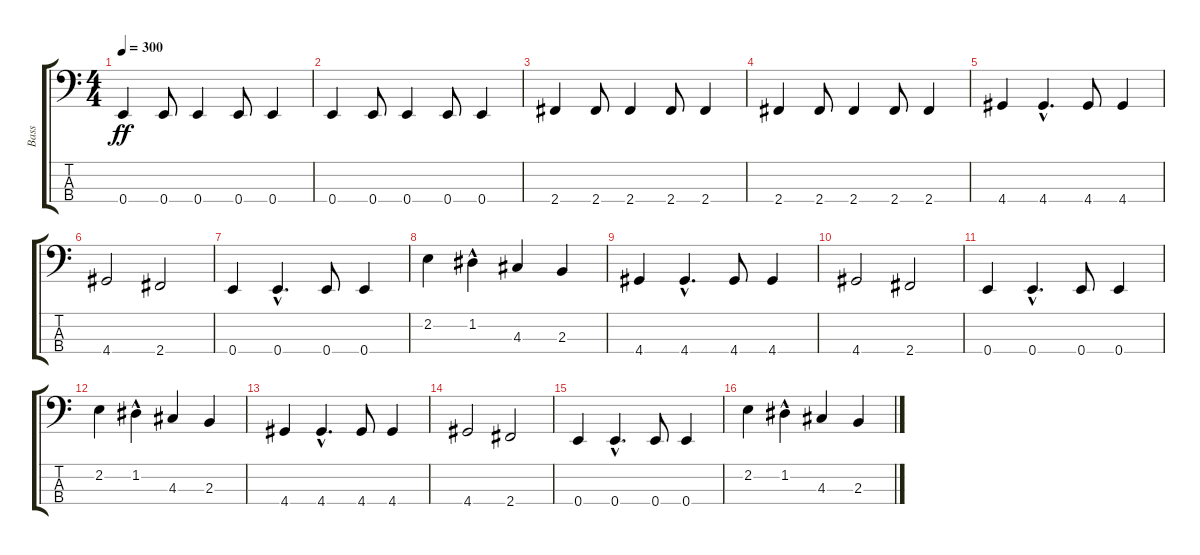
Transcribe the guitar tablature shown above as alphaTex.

\track ("Bass" "Bass") {instrument electricbasspick}
\staff {score tabs}
\tuning (G2 D2 A1 E1) {hide}
\ts (4 4)
\tempo 300
\clef f4
\ks c
0.4.4{dy ff} 0.4.8 0.4.4 0.4.8 0.4.4 |
0.4.4 0.4.8 0.4.4 0.4.8 0.4.4 |
2.4.4 2.4.8 2.4.4 2.4.8 2.4.4 |
2.4.4 2.4.8 2.4.4 2.4.8 2.4.4 |
4.4.4 4.4{hac}.4{d} 4.4.8 4.4.4 |
4.4.2 2.4.2 |
0.4.4 0.4{hac}.4{d} 0.4.8 0.4.4 |
2.2.4 1.2{hac}.4 4.3.4 2.3.4 |
4.4.4 4.4{hac}.4{d} 4.4.8 4.4.4 |
4.4.2 2.4.2 |
0.4.4 0.4{hac}.4{d} 0.4.8 0.4.4 |
2.2.4 1.2{hac}.4 4.3.4 2.3.4 |
4.4.4 4.4{hac}.4{d} 4.4.8 4.4.4 |
4.4.2 2.4.2 |
0.4.4 0.4{hac}.4{d} 0.4.8 0.4.4 |
2.2.4 1.2{hac}.4 4.3.4 2.3.4
